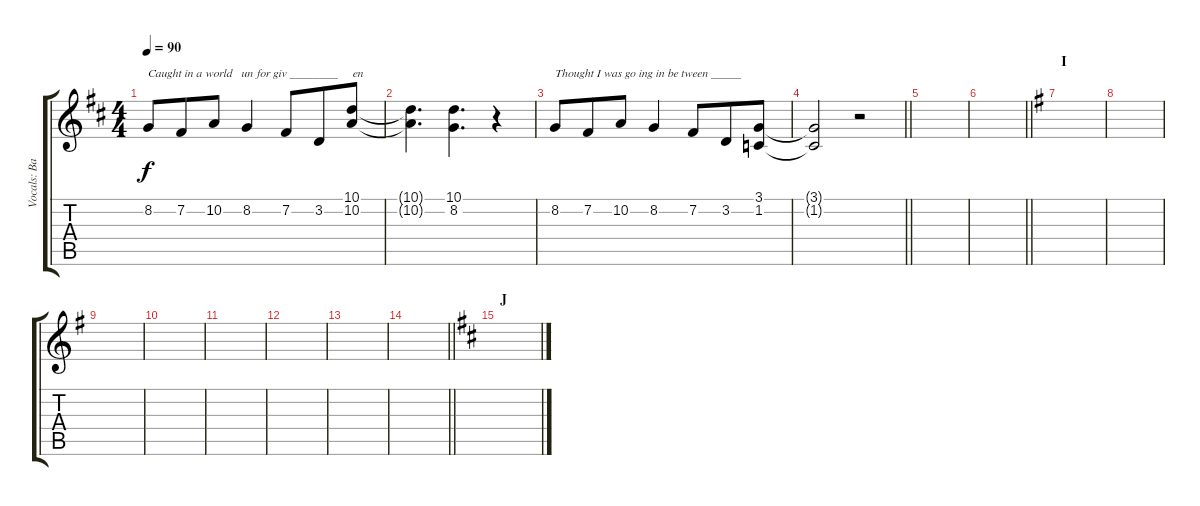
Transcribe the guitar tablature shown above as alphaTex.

\track ("Vocals: Band" "Vocals: Ba") {instrument voiceoohs}
\staff {score tabs}
\tuning (E4 B3 G3 D3 A2 E2) {hide}
\ts (4 4)
\tempo 90
\clef g2
\ks d
8.2.8{txt "Caught in a world   un for giv ________     en" dy f} 7.2.8{beam merge} 10.2.8 8.2.4 7.2.8{beam merge} 3.2.8 (10.1 10.2).8 |
(10.1{t} 10.2{t}).4{d} (10.1 8.2).4{d} r.4 |
8.2.8{txt "Thought I was go ing in be tween _____"} 7.2.8{beam merge} 10.2.8 8.2.4 7.2.8{beam merge} 3.2.8 (3.1 1.2).8 |
\barLineRight lightlight
(3.1{t} 1.2{t}).2 r.2 |
|
\barLineRight lightlight
|
\section ("" "I")
\ks g
|
|
|
|
|
|
|
\barLineRight lightlight
|
\section ("" "J")
\ks d
